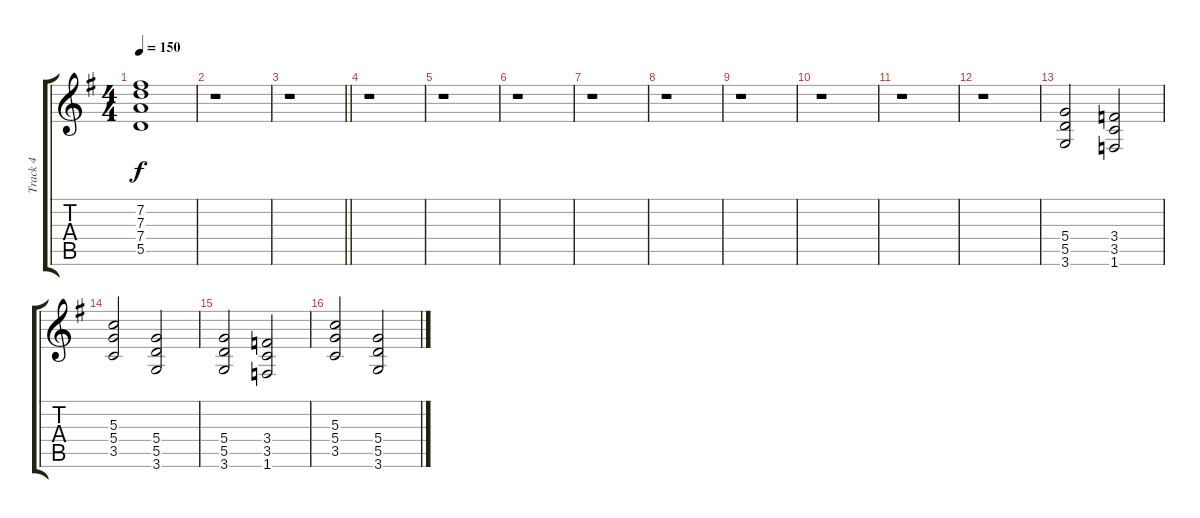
\track ("Track 4" "Track 4") {instrument electricguitarclean}
\staff {score tabs}
\tuning (E4 B3 G3 D3 A2 E2) {hide}
\ts (4 4)
\tempo 150
\clef g2
\ks g
(7.2{t} 7.3{t} 7.4{t} 5.5{t}).1{dy f} |
r.1 |
\barLineRight lightlight
r.1 |
r.1 |
r.1 |
r.1 |
r.1 |
r.1 |
r.1 |
r.1 |
r.1 |
r.1 |
(5.4 5.5 3.6).2 (3.4 3.5 1.6).2 |
(5.3 5.4 3.5).2 (5.4 5.5 3.6).2 |
(5.4 5.5 3.6).2 (3.4 3.5 1.6).2 |
(5.3 5.4 3.5).2 (5.4 5.5 3.6).2
